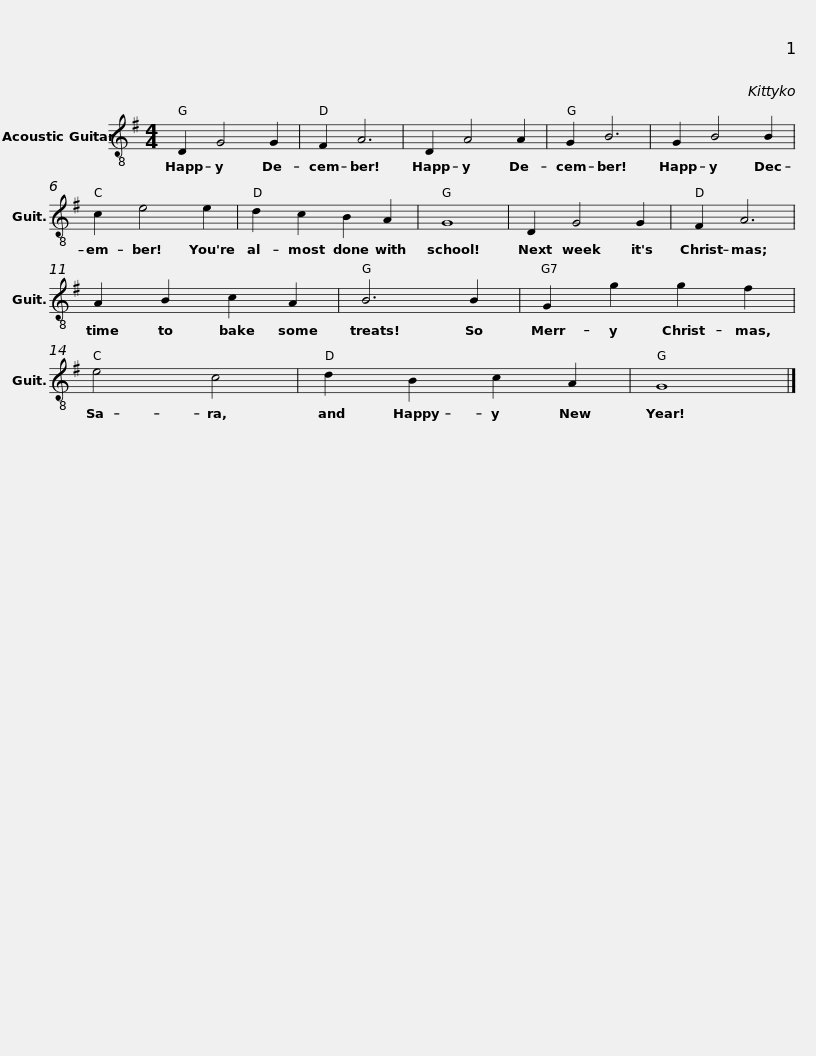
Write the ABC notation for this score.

X:1
L:1/8
M:4/4
I:linebreak $
K:G
V:1 treble-8
V:1
 D2 G4 G2 | F2 A6 | D2 A4 A2 | G2 B6 |$ G2 B4 B2 | %5
 c2 e4 e2 | d2 c2 B2 A2 | G8 |$ D2 G4 G2 | F2 A6 | %10
 A2 B2 c2 A2 | B6 B2 |$ G2 g2 g2 f2 | e4 c4 | d2 B2 c2 A2 | %15
 G8 |] %16
